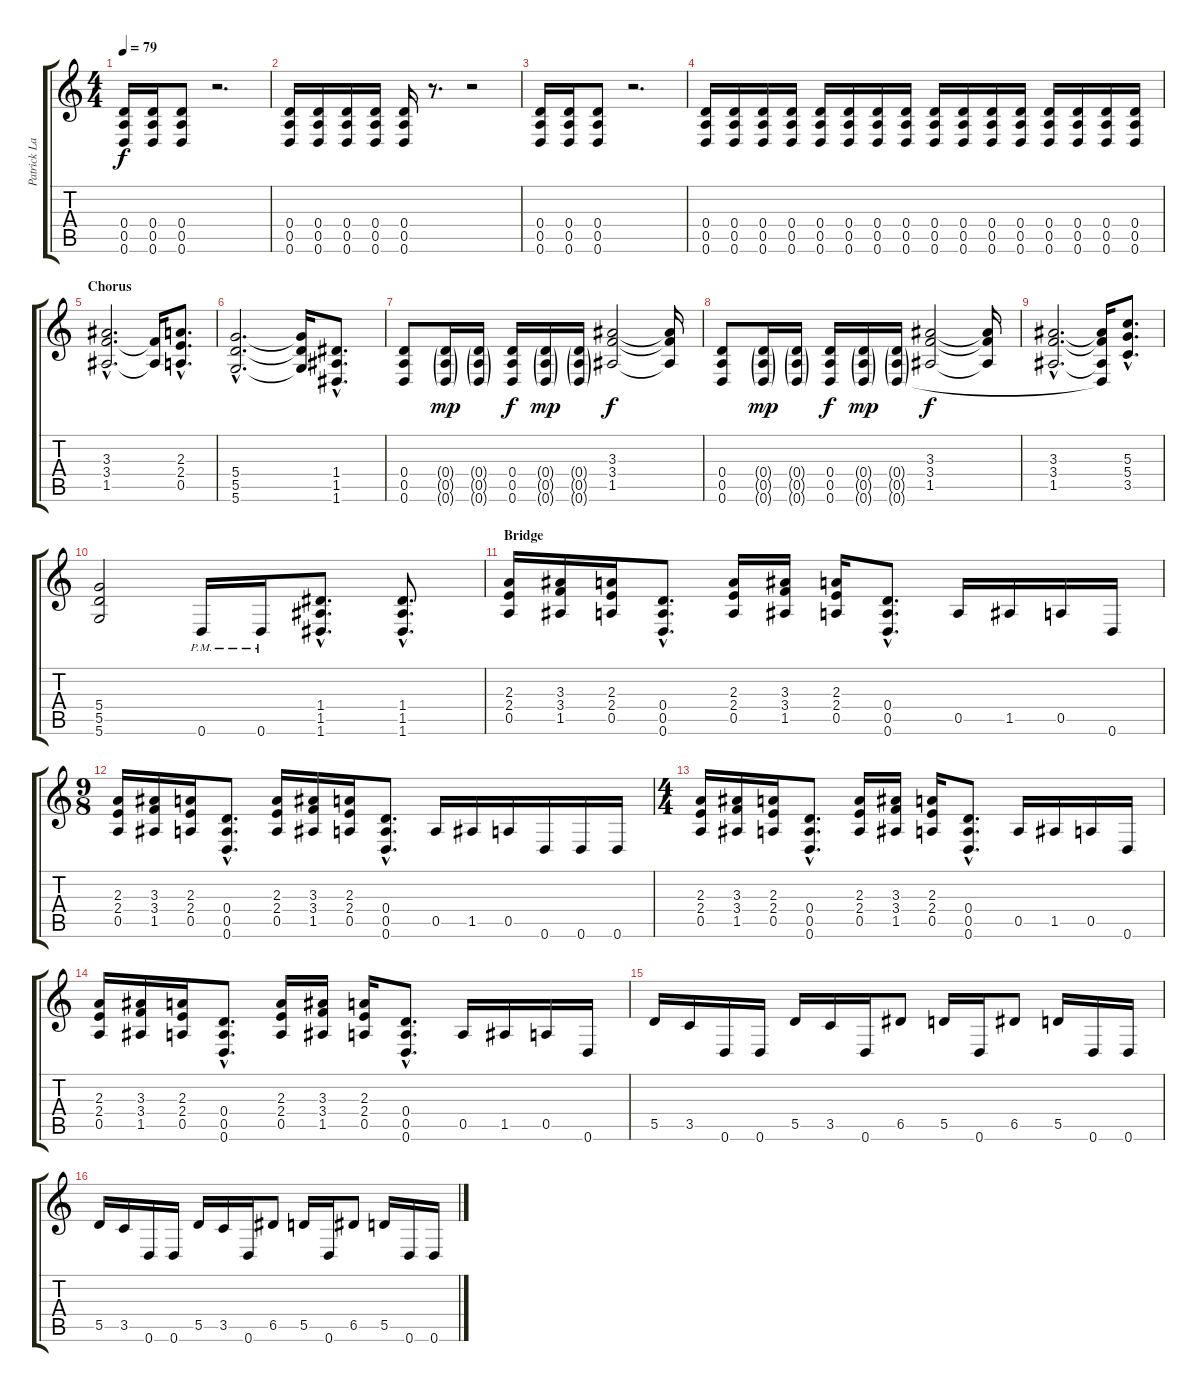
\track ("Patrick Lachman" "Patrick La") {instrument distortionguitar}
\staff {score tabs}
\tuning (E4 B3 G3 D3 A2 D2) {hide}
\ts (4 4)
\tempo 79
\clef g2
\ks c
(0.4 0.5 0.6).16{dy f volume 9} (0.4 0.5 0.6).16 (0.4 0.5 0.6).8 r.2{d} |
(0.4 0.5 0.6).16 (0.4 0.5 0.6).16 (0.4 0.5 0.6).16 (0.4 0.5 0.6).16 (0.4 0.5 0.6).16 r.8{d} r.2 |
(0.4 0.5 0.6).16 (0.4 0.5 0.6).16 (0.4 0.5 0.6).8 r.2{d} |
(0.4 0.5 0.6).16 (0.4 0.5 0.6).16 (0.4 0.5 0.6).16 (0.4 0.5 0.6).16 (0.4 0.5 0.6).16 (0.4 0.5 0.6).16 (0.4 0.5 0.6).16 (0.4 0.5 0.6).16 (0.4 0.5 0.6).16 (0.4 0.5 0.6).16 (0.4 0.5 0.6).16 (0.4 0.5 0.6).16 (0.4 0.5 0.6).16 (0.4 0.5 0.6).16 (0.4 0.5 0.6).16 (0.4 0.5 0.6).16 |
\section ("" "Chorus")
(3.3{hac} 3.4{hac} 1.5{hac}).2{d volume 12} (3.4{t} 1.5{t}).16 (2.3{hac} 2.4{hac} 0.5{hac}).8{d} |
(5.4{hac} 5.5{hac} 5.6{hac}).2{d} (5.4{t} 5.5{t} 5.6{t}).16 (1.4{hac} 1.5{hac} 1.6{hac}).8{d} |
(0.4 0.5 0.6).8 (0.4{g} 0.5{g} 0.6{g}).16{dy mp} (0.4{g} 0.5{g} 0.6{g}).16 (0.4 0.5 0.6).16{dy f} (0.4{g} 0.5{g} 0.6{g}).16{dy mp} (0.4{g} 0.5{g} 0.6{g}).16 (3.3 3.4 1.5).2{dy f} (3.3{t} 3.4{t} 1.5{t}).16 |
(0.4 0.5 0.6).8 (0.4{g} 0.5{g} 0.6{g}).16{dy mp} (0.4{g} 0.5{g} 0.6{g}).16 (0.4 0.5 0.6).16{dy f} (0.4{g} 0.5{g} 0.6{g}).16{dy mp} (0.4{g} 0.5{g} 0.6{g}).16 (3.3 3.4 1.5).2{dy f} (3.3{t} 3.4{t} 1.5{t}).16 |
(3.3{hac} 3.4{hac} 1.5{hac}).2{d} (3.3{t} 3.4{t} 1.5{t} 0.6{t}).16 (5.3{hac} 5.4{hac} 3.5{hac}).8{d} |
(5.4 5.5 5.6).2 0.6{pm}.16 0.6{pm}.16 (1.4{hac} 1.5{hac} 1.6{hac}).8{d} (1.4{hac} 1.5{hac} 1.6{hac}).8{d} |
\section ("" "Bridge")
(2.3 2.4 0.5).16{volume 11} (3.3 3.4 1.5).16 (2.3 2.4 0.5).16 (0.4{hac} 0.5{hac} 0.6{hac}).8{d} (2.3 2.4 0.5).16 (3.3 3.4 1.5).16 (2.3 2.4 0.5).16 (0.4{hac} 0.5{hac} 0.6{hac}).8{d} 0.5.16 1.5.16 0.5.16 0.6.16 |
\ts (9 8)
(2.3 2.4 0.5).16 (3.3 3.4 1.5).16 (2.3 2.4 0.5).16 (0.4{hac} 0.5{hac} 0.6{hac}).8{d} (2.3 2.4 0.5).16 (3.3 3.4 1.5).16 (2.3 2.4 0.5).16 (0.4{hac} 0.5{hac} 0.6{hac}).8{d} 0.5.16 1.5.16 0.5.16 0.6.16 0.6.16 0.6.16 |
\ts (4 4)
(2.3 2.4 0.5).16 (3.3 3.4 1.5).16 (2.3 2.4 0.5).16 (0.4{hac} 0.5{hac} 0.6{hac}).8{d} (2.3 2.4 0.5).16 (3.3 3.4 1.5).16 (2.3 2.4 0.5).16 (0.4{hac} 0.5{hac} 0.6{hac}).8{d} 0.5.16 1.5.16 0.5.16 0.6.16 |
(2.3 2.4 0.5).16 (3.3 3.4 1.5).16 (2.3 2.4 0.5).16 (0.4{hac} 0.5{hac} 0.6{hac}).8{d} (2.3 2.4 0.5).16 (3.3 3.4 1.5).16 (2.3 2.4 0.5).16 (0.4{hac} 0.5{hac} 0.6{hac}).8{d} 0.5.16 1.5.16 0.5.16 0.6.16 |
5.5.16{volume 8} 3.5.16 0.6.16 0.6.16 5.5.16 3.5.16 0.6.16 6.5.8 5.5.16 0.6.16 6.5.8 5.5.16 0.6.16 0.6.16 |
5.5.16 3.5.16 0.6.16 0.6.16 5.5.16 3.5.16 0.6.16 6.5.8 5.5.16 0.6.16 6.5.8 5.5.16 0.6.16 0.6.16
